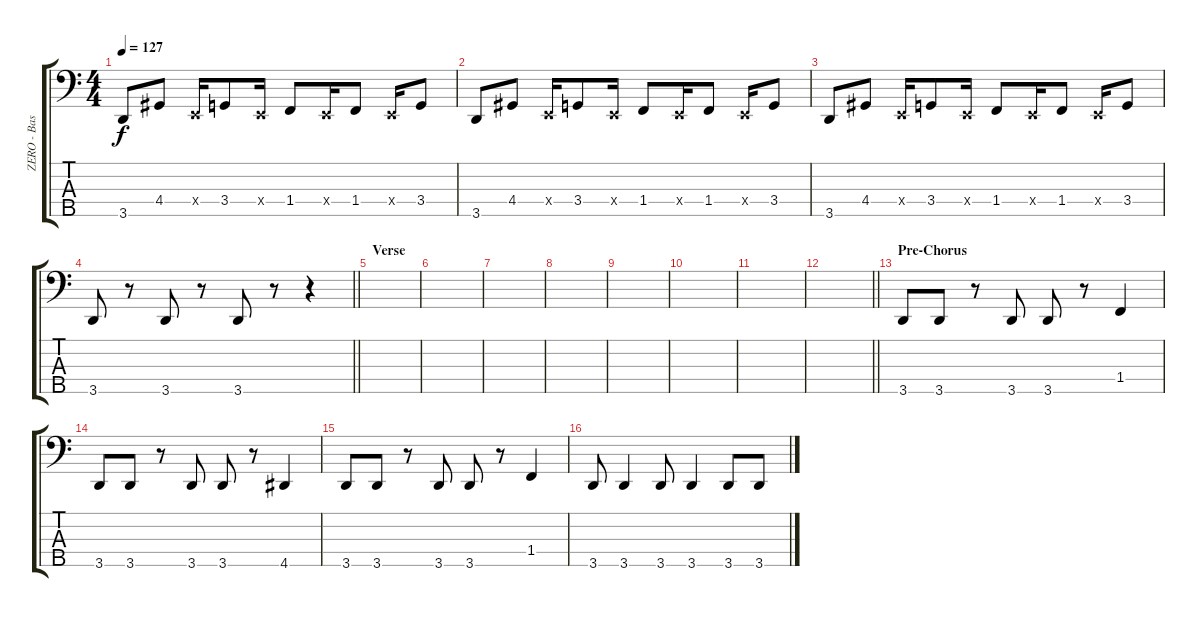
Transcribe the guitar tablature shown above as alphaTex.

\track ("ZERO - Bass" "ZERO - Bas") {instrument electricbassfinger}
\staff {score tabs}
\tuning (G2 D2 A1 E1 B0) {hide}
\ts (4 4)
\tempo 127
\clef f4
\ks c
3.5.8{dy f} 4.4.8 0.4{x}.16 3.4.8 0.4{x}.16 1.4.8 0.4{x}.16 1.4.8 0.4{x}.16 3.4.8 |
3.5.8 4.4.8 0.4{x}.16 3.4.8 0.4{x}.16 1.4.8 0.4{x}.16 1.4.8 0.4{x}.16 3.4.8 |
3.5.8 4.4.8 0.4{x}.16 3.4.8 0.4{x}.16 1.4.8 0.4{x}.16 1.4.8 0.4{x}.16 3.4.8 |
\barLineRight lightlight
3.5.8 r.8 3.5.8 r.8 3.5.8 r.8 r.4 |
\section ("" "Verse")
|
|
|
|
|
|
|
\barLineRight lightlight
|
\section ("" "Pre-Chorus")
3.5.8 3.5.8 r.8 3.5.8 3.5.8 r.8 1.4.4 |
3.5.8 3.5.8 r.8 3.5.8 3.5.8 r.8 4.5.4 |
3.5.8 3.5.8 r.8 3.5.8 3.5.8 r.8 1.4.4 |
3.5.8 3.5.4 3.5.8 3.5.4 3.5.8 3.5.8
